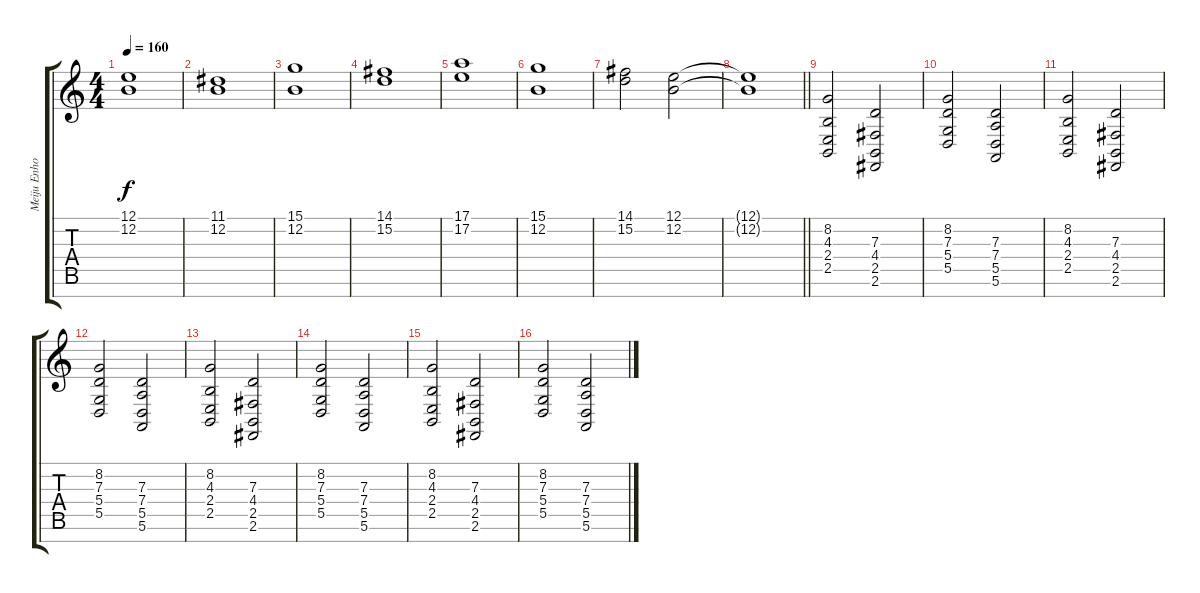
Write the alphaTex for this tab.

\track ("Meiju Enho" "Meiju Enho") {instrument stringensemble2}
\staff {score tabs}
\tuning (E4 B3 G3 D3 A2 E2 B1) {hide}
\ts (4 4)
\tempo 160
\clef g2
\ks c
(12.1 12.2).1{dy f} |
(11.1 12.2).1 |
(15.1 12.2).1 |
(14.1 15.2).1 |
(17.1 17.2).1 |
(15.1 12.2).1 |
(14.1 15.2).2 (12.1 12.2).2 |
\barLineRight lightlight
(12.1{t} 12.2{t}).1 |
(8.2 4.3 2.4 2.5).2{instrument stringensemble1} (7.3 4.4 2.5 2.6).2 |
(8.2 7.3 5.4 5.5).2 (7.3 7.4 5.5 5.6).2 |
(8.2 4.3 2.4 2.5).2 (7.3 4.4 2.5 2.6).2 |
(8.2 7.3 5.4 5.5).2 (7.3 7.4 5.5 5.6).2 |
(8.2 4.3 2.4 2.5).2 (7.3 4.4 2.5 2.6).2 |
(8.2 7.3 5.4 5.5).2 (7.3 7.4 5.5 5.6).2 |
(8.2 4.3 2.4 2.5).2 (7.3 4.4 2.5 2.6).2 |
(8.2 7.3 5.4 5.5).2 (7.3 7.4 5.5 5.6).2
